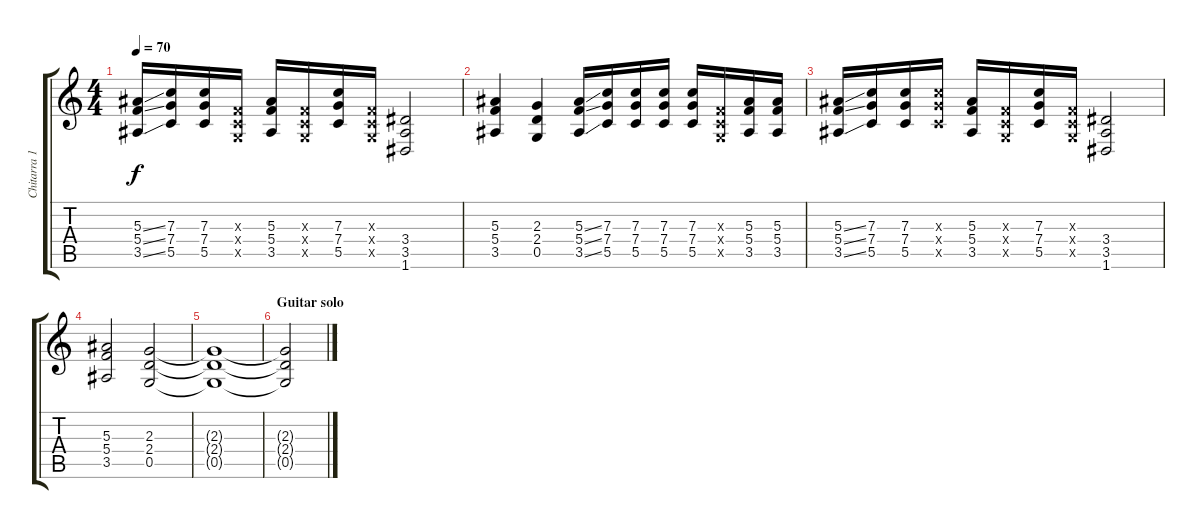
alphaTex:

\track ("Chitarra 1" "Chitarra 1") {instrument distortionguitar}
\staff {score tabs}
\tuning (D4 A3 F3 C3 G2 D2) {hide}
\ts (4 4)
\tempo 70
\clef g2
\ks c
(5.3{ss} 5.4{ss} 3.5{ss}).16{dy f} (7.3 7.4 5.5).16 (7.3 7.4 5.5).16 (0.3{x} 0.4{x} 0.5{x}).16 (5.3 5.4 3.5).16 (0.3{x} 0.4{x} 0.5{x}).16 (7.3 7.4 5.5).16 (0.3{x} 0.4{x} 0.5{x}).16 (3.4 3.5 1.6).2 |
(5.3 5.4 3.5).4 (2.3 2.4 0.5).4 (5.3{ss} 5.4{ss} 3.5{ss}).16 (7.3 7.4 5.5).16 (7.3 7.4 5.5).16 (7.3 7.4 5.5).16 (7.3 7.4 5.5).16 (0.3{x} 0.4{x} 0.5{x}).16 (5.3 5.4 3.5).16 (5.3 5.4 3.5).16 |
(5.3{ss} 5.4{ss} 3.5{ss}).16 (7.3 7.4 5.5).16 (7.3 7.4 5.5).16 (7.3{x} 7.4{x} 5.5{x}).16 (5.3 5.4 3.5).16 (0.3{x} 0.4{x} 0.5{x}).16 (7.3 7.4 5.5).16 (0.3{x} 0.4{x} 0.5{x}).16 (3.4 3.5 1.6).2 |
(5.3 5.4 3.5).2 (2.3 2.4 0.5).2 |
(2.3{t} 2.4{t} 0.5{t}).1 |
\section ("" "Guitar solo")
(2.3{t} 2.4{t} 0.5{t}).2
